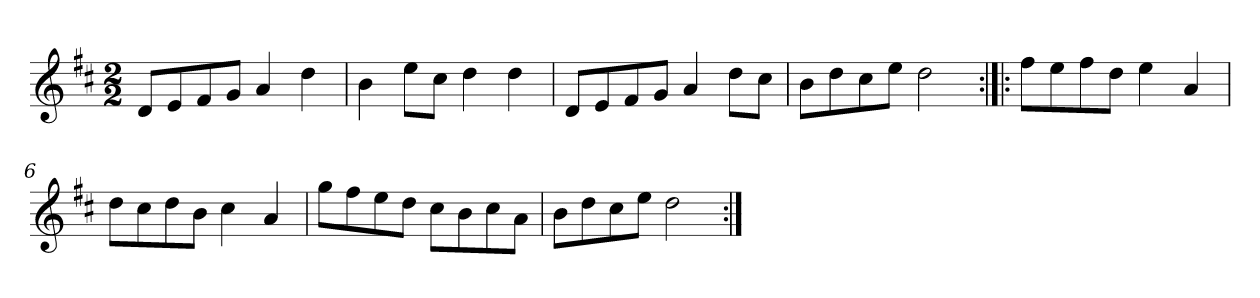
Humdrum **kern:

**kern
*part1
*staff1
*clefG2
*k[f#c#]
*D:
*M2/2
*MM120
=1
8d/L
8e/
8f#/
8g/J
4a
4dd
=2
4b
8ee\L
8cc#\J
4dd
4dd
=3
8d/L
8e/
8f#/
8g/J
4a
8dd\L
8cc#\J
=4
8b\L
8dd\
8cc#\
8ee\J
2dd
=5:|!|:
8ff#\L
8ee\
8ff#\
8dd\J
4ee
4a
=6
8dd\L
8cc#\
8dd\
8b\J
4cc#
4a
=7
8gg\L
8ff#\
8ee\
8dd\J
8cc#\L
8b\
8cc#\
8a\J
=8
8b\L
8dd\
8cc#\
8ee\J
2dd
=:|!
*-
